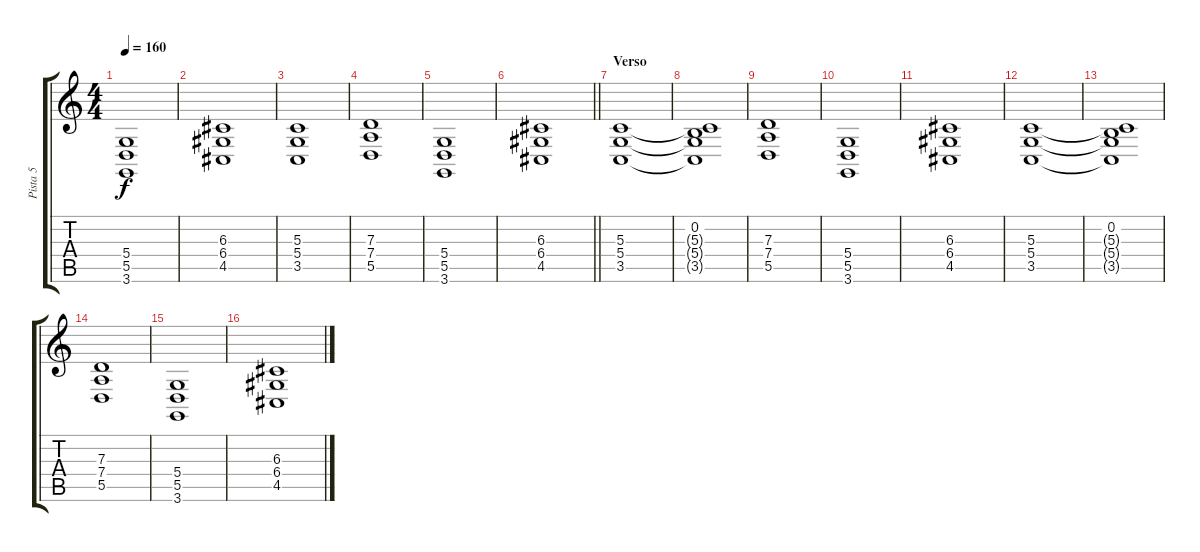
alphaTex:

\track ("Pista 5" "Pista 5") {instrument fx7echoes}
\staff {score tabs}
\tuning (E4 B3 G3 D3 A2 E2) {hide}
\ts (4 4)
\tempo 160
\clef g2
\ks c
(5.4 5.5 3.6).1{dy f} |
(6.3 6.4 4.5).1 |
(5.3 5.4 3.5).1 |
(7.3 7.4 5.5).1 |
(5.4 5.5 3.6).1 |
\barLineRight lightlight
(6.3 6.4 4.5).1 |
\section ("" "Verso")
(5.3 5.4 3.5).1 |
(0.2 5.3{t} 5.4{t} 3.5{t}).1 |
(7.3 7.4 5.5).1 |
(5.4 5.5 3.6).1 |
(6.3 6.4 4.5).1 |
(5.3 5.4 3.5).1 |
(0.2 5.3{t} 5.4{t} 3.5{t}).1 |
(7.3 7.4 5.5).1 |
(5.4 5.5 3.6).1 |
(6.3 6.4 4.5).1
